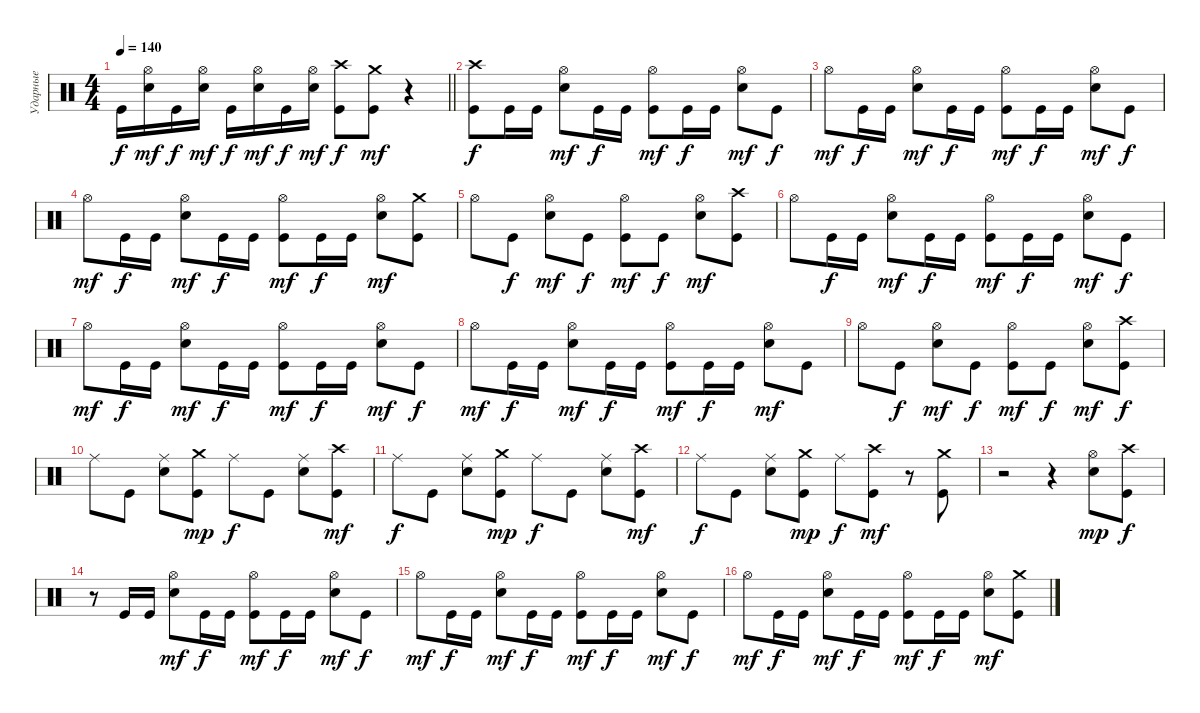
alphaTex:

\track ("Ударные" "Ударные") {instrument percussion}
\staff {score}
\articulation defaults
\ts (4 4)
\tempo 140
\clef neutral
\barLineRight lightlight
\ks c "Kick (hit)".16{dy f}
("Electric Snare (hit)" "Hi-Hat (open)").16{dy mf} "Kick (hit)".16{dy f} ("Electric Snare (hit)" "Hi-Hat (open)").16{dy mf} "Kick (hit)".16{dy f} ("Electric Snare (hit)" "Hi-Hat (open)").16{dy mf} "Kick (hit)".16{dy f} ("Electric Snare (hit)" "Hi-Hat (open)").16{dy mf} ("Kick (hit)" "Crash high (hit)").8{dy f} ("Kick (hit)" "Crash medium (hit)").8{dy mf} r.4 |
\section ("" "")
("Kick (hit)" "Crash high (hit)").8{dy f} "Kick (hit)".16 "Kick (hit)".16 ("Electric Snare (hit)" "Hi-Hat (open)").8{dy mf} "Kick (hit)".16{dy f} "Kick (hit)".16 ("Kick (hit)" "Hi-Hat (open)").8{dy mf} "Kick (hit)".16{dy f} "Kick (hit)".16 ("Electric Snare (hit)" "Hi-Hat (open)").8{dy mf} "Kick (hit)".8{dy f} |
"Hi-Hat (open)".8{dy mf} "Kick (hit)".16{dy f} "Kick (hit)".16 ("Electric Snare (hit)" "Hi-Hat (open)").8{dy mf} "Kick (hit)".16{dy f} "Kick (hit)".16 ("Kick (hit)" "Hi-Hat (open)").8{dy mf} "Kick (hit)".16{dy f} "Kick (hit)".16 ("Electric Snare (hit)" "Hi-Hat (open)").8{dy mf} "Kick (hit)".8{dy f} |
"Hi-Hat (open)".8{dy mf} "Kick (hit)".16{dy f} "Kick (hit)".16 ("Electric Snare (hit)" "Hi-Hat (open)").8{dy mf} "Kick (hit)".16{dy f} "Kick (hit)".16 ("Kick (hit)" "Hi-Hat (open)").8{dy mf} "Kick (hit)".16{dy f} "Kick (hit)".16 ("Electric Snare (hit)" "Hi-Hat (open)").8{dy mf} ("Kick (hit)" "Crash medium (hit)").8 |
"Hi-Hat (open)".8 "Kick (hit)".8{dy f} ("Electric Snare (hit)" "Hi-Hat (open)").8{dy mf} "Kick (hit)".8{dy f} ("Kick (hit)" "Hi-Hat (open)").8{dy mf} "Kick (hit)".8{dy f} ("Electric Snare (hit)" "Hi-Hat (open)").8{dy mf} ("Kick (hit)" "Crash high (hit)").8 |
"Hi-Hat (open)".8 "Kick (hit)".16{dy f} "Kick (hit)".16 ("Electric Snare (hit)" "Hi-Hat (open)").8{dy mf} "Kick (hit)".16{dy f} "Kick (hit)".16 ("Kick (hit)" "Hi-Hat (open)").8{dy mf} "Kick (hit)".16{dy f} "Kick (hit)".16 ("Electric Snare (hit)" "Hi-Hat (open)").8{dy mf} "Kick (hit)".8{dy f} |
"Hi-Hat (open)".8{dy mf} "Kick (hit)".16{dy f} "Kick (hit)".16 ("Electric Snare (hit)" "Hi-Hat (open)").8{dy mf} "Kick (hit)".16{dy f} "Kick (hit)".16 ("Kick (hit)" "Hi-Hat (open)").8{dy mf} "Kick (hit)".16{dy f} "Kick (hit)".16 ("Electric Snare (hit)" "Hi-Hat (open)").8{dy mf} "Kick (hit)".8{dy f} |
"Hi-Hat (open)".8{dy mf} "Kick (hit)".16{dy f} "Kick (hit)".16 ("Electric Snare (hit)" "Hi-Hat (open)").8{dy mf} "Kick (hit)".16{dy f} "Kick (hit)".16 ("Kick (hit)" "Hi-Hat (open)").8{dy mf} "Kick (hit)".16{dy f} "Kick (hit)".16 ("Electric Snare (hit)" "Hi-Hat (open)").8{dy mf} "Kick (hit)".8 |
"Hi-Hat (open)".8 "Kick (hit)".8{dy f} ("Electric Snare (hit)" "Hi-Hat (open)").8{dy mf} "Kick (hit)".8{dy f} ("Kick (hit)" "Hi-Hat (open)").8{dy mf} "Kick (hit)".8{dy f} ("Electric Snare (hit)" "Hi-Hat (open)").8{dy mf} ("Kick (hit)" "Crash high (hit)").8{dy f} |
"Ride (middle)".8 "Kick (hit)".8 ("Electric Snare (hit)" "Ride (middle)").8 ("Kick (hit)" "Crash medium (hit)").8{dy mp} "Ride (middle)".8{dy f} "Kick (hit)".8 ("Electric Snare (hit)" "Ride (middle)").8 ("Kick (hit)" "Crash high (hit)").8{dy mf} |
"Ride (middle)".8{dy f} "Kick (hit)".8 ("Electric Snare (hit)" "Ride (middle)").8 ("Kick (hit)" "Crash medium (hit)").8{dy mp} "Ride (middle)".8{dy f} "Kick (hit)".8 ("Electric Snare (hit)" "Ride (middle)").8 ("Kick (hit)" "Crash high (hit)").8{dy mf} |
"Ride (middle)".8{dy f} "Kick (hit)".8 ("Electric Snare (hit)" "Ride (middle)").8 ("Kick (hit)" "Crash medium (hit)").8{dy mp} "Ride (middle)".8{dy f} ("Kick (hit)" "Crash high (hit)").8{dy mf} r.8 ("Kick (hit)" "Crash medium (hit)").8 |
r.2 r.4 ("Electric Snare (hit)" "Hi-Hat (open)").8{dy mp} ("Kick (hit)" "Crash high (hit)").8{dy f} |
r.8 "Kick (hit)".16 "Kick (hit)".16 ("Electric Snare (hit)" "Hi-Hat (open)").8{dy mf} "Kick (hit)".16{dy f} "Kick (hit)".16 ("Kick (hit)" "Hi-Hat (open)").8{dy mf} "Kick (hit)".16{dy f} "Kick (hit)".16 ("Electric Snare (hit)" "Hi-Hat (open)").8{dy mf} "Kick (hit)".8{dy f} |
"Hi-Hat (open)".8{dy mf} "Kick (hit)".16{dy f} "Kick (hit)".16 ("Electric Snare (hit)" "Hi-Hat (open)").8{dy mf} "Kick (hit)".16{dy f} "Kick (hit)".16 ("Kick (hit)" "Hi-Hat (open)").8{dy mf} "Kick (hit)".16{dy f} "Kick (hit)".16 ("Electric Snare (hit)" "Hi-Hat (open)").8{dy mf} "Kick (hit)".8{dy f} |
"Hi-Hat (open)".8{dy mf} "Kick (hit)".16{dy f} "Kick (hit)".16 ("Electric Snare (hit)" "Hi-Hat (open)").8{dy mf} "Kick (hit)".16{dy f} "Kick (hit)".16 ("Kick (hit)" "Hi-Hat (open)").8{dy mf} "Kick (hit)".16{dy f} "Kick (hit)".16 ("Electric Snare (hit)" "Hi-Hat (open)").8{dy mf} ("Kick (hit)" "Crash medium (hit)").8
